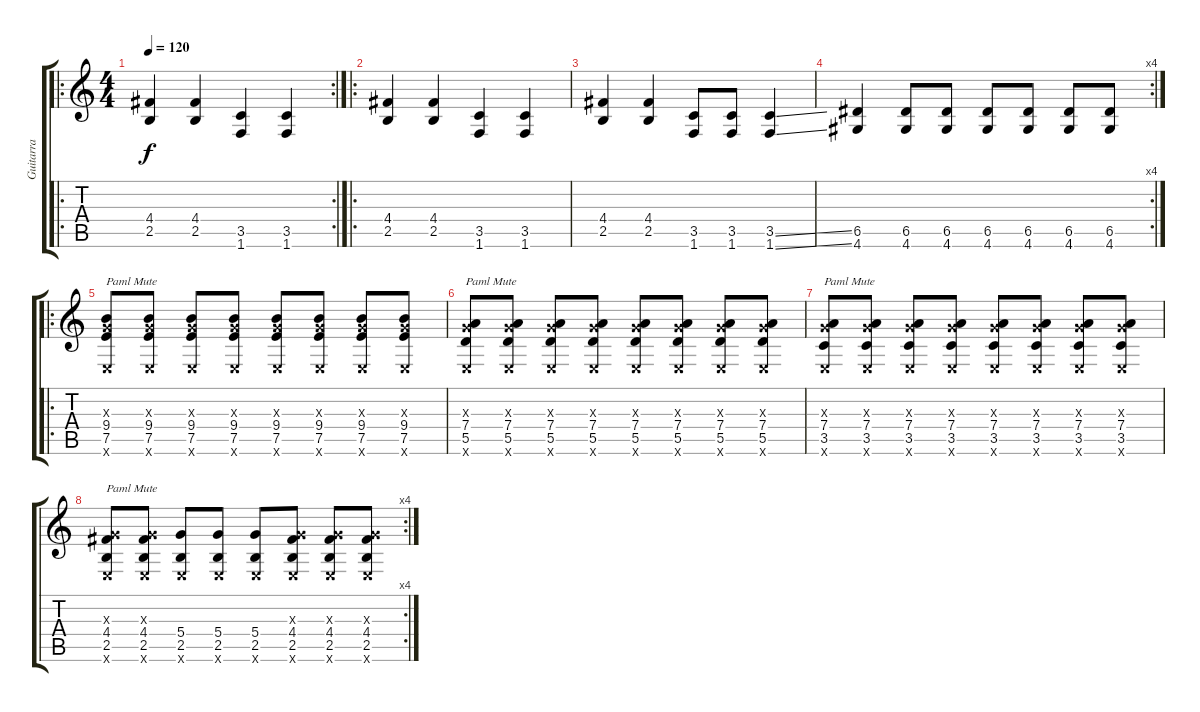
\track ("Guitarra" "Guitarra") {instrument distortionguitar}
\staff {score tabs}
\tuning (E4 B3 G3 D3 A2 E2) {hide}
\ro
\rc 2
\ts (4 4)
\tempo 120
\clef g2
\ks c
(4.4 2.5).4{dy f} (4.4 2.5).4 (3.5 1.6).4 (3.5 1.6).4 |
\ro
(4.4 2.5).4 (4.4 2.5).4 (3.5 1.6).4 (3.5 1.6).4 |
(4.4 2.5).4 (4.4 2.5).4 (3.5 1.6).8 (3.5 1.6).8 (3.5{ss} 1.6{ss}).4 |
\rc 4
(6.5 4.6).4 (6.5 4.6).8 (6.5 4.6).8 (6.5 4.6).8 (6.5 4.6).8 (6.5 4.6).8 (6.5 4.6).8 |
\ro
(0.3{x} 9.4 7.5 0.6{x}).8{txt "Paml Mute"} (0.3{x} 9.4 7.5 0.6{x}).8 (0.3{x} 9.4 7.5 0.6{x}).8 (0.3{x} 9.4 7.5 0.6{x}).8 (0.3{x} 9.4 7.5 0.6{x}).8 (0.3{x} 9.4 7.5 0.6{x}).8 (0.3{x} 9.4 7.5 0.6{x}).8 (0.3{x} 9.4 7.5 0.6{x}).8 |
(0.3{x} 7.4 5.5 0.6{x}).8{txt "Paml Mute"} (0.3{x} 7.4 5.5 0.6{x}).8 (0.3{x} 7.4 5.5 0.6{x}).8 (0.3{x} 7.4 5.5 0.6{x}).8 (0.3{x} 7.4 5.5 0.6{x}).8 (0.3{x} 7.4 5.5 0.6{x}).8 (0.3{x} 7.4 5.5 0.6{x}).8 (0.3{x} 7.4 5.5 0.6{x}).8 |
(0.3{x} 7.4 3.5 0.6{x}).8{txt "Paml Mute"} (0.3{x} 7.4 3.5 0.6{x}).8 (0.3{x} 7.4 3.5 0.6{x}).8 (0.3{x} 7.4 3.5 0.6{x}).8 (0.3{x} 7.4 3.5 0.6{x}).8 (0.3{x} 7.4 3.5 0.6{x}).8 (0.3{x} 7.4 3.5 0.6{x}).8 (0.3{x} 7.4 3.5 0.6{x}).8 |
\rc 4
(0.3{x} 4.4 2.5 0.6{x}).8{txt "Paml Mute"} (0.3{x} 4.4 2.5 0.6{x}).8 (5.4 2.5 0.6{x}).8 (5.4 2.5 0.6{x}).8 (5.4 2.5 0.6{x}).8 (0.3{x} 4.4 2.5 0.6{x}).8 (0.3{x} 4.4 2.5 0.6{x}).8 (0.3{x} 4.4 2.5 0.6{x}).8
